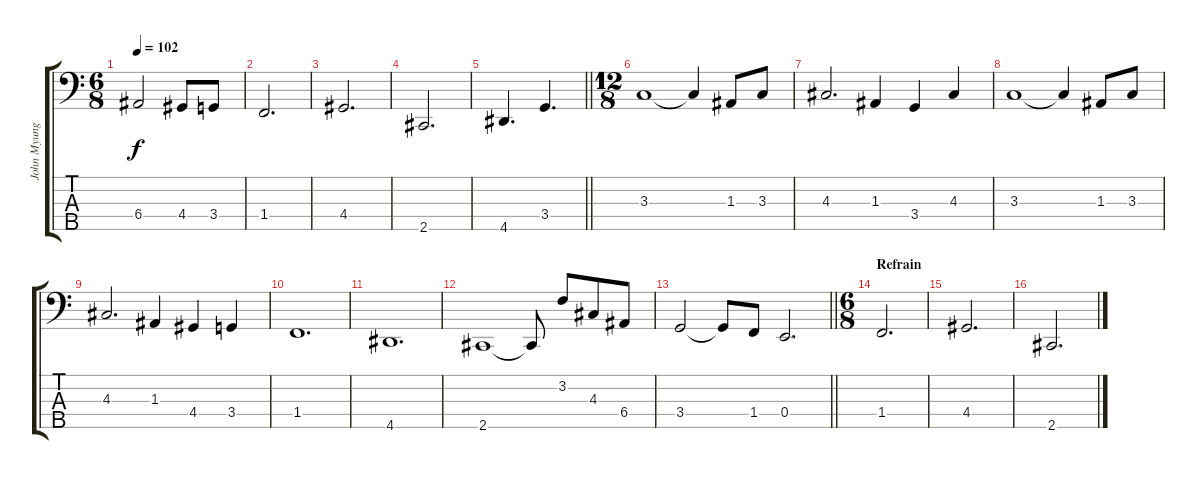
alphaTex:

\track ("John Myung" "John Myung") {instrument electricbassfinger}
\staff {score tabs}
\tuning (G2 D2 A1 E1 B0) {hide}
\ts (6 8)
\tempo 102
\clef f4
\ks c
6.4.2{dy f} 4.4.8 3.4.8 |
1.4.2{d} |
4.4.2{d} |
2.5.2{d} |
\barLineRight lightlight
4.5.4{d} 3.4.4{d} |
\ts (12 8)
\section ("" "")
3.3.1 3.3{t}.4 1.3.8 3.3.8 |
4.3.2{d} 1.3.4 3.4.4 4.3.4 |
3.3.1 3.3{t}.4 1.3.8 3.3.8 |
4.3.2{d} 1.3.4 4.4.4 3.4.4 |
1.4.1{d} |
4.5.1{d} |
2.5.1 2.5{t}.8 3.2.8 4.3.8 6.4.8 |
\barLineRight lightlight
3.4.2 3.4{t}.8 1.4.8 0.4.2{d} |
\ts (6 8)
\section ("" "Refrain")
1.4.2{d} |
4.4.2{d} |
2.5.2{d}
